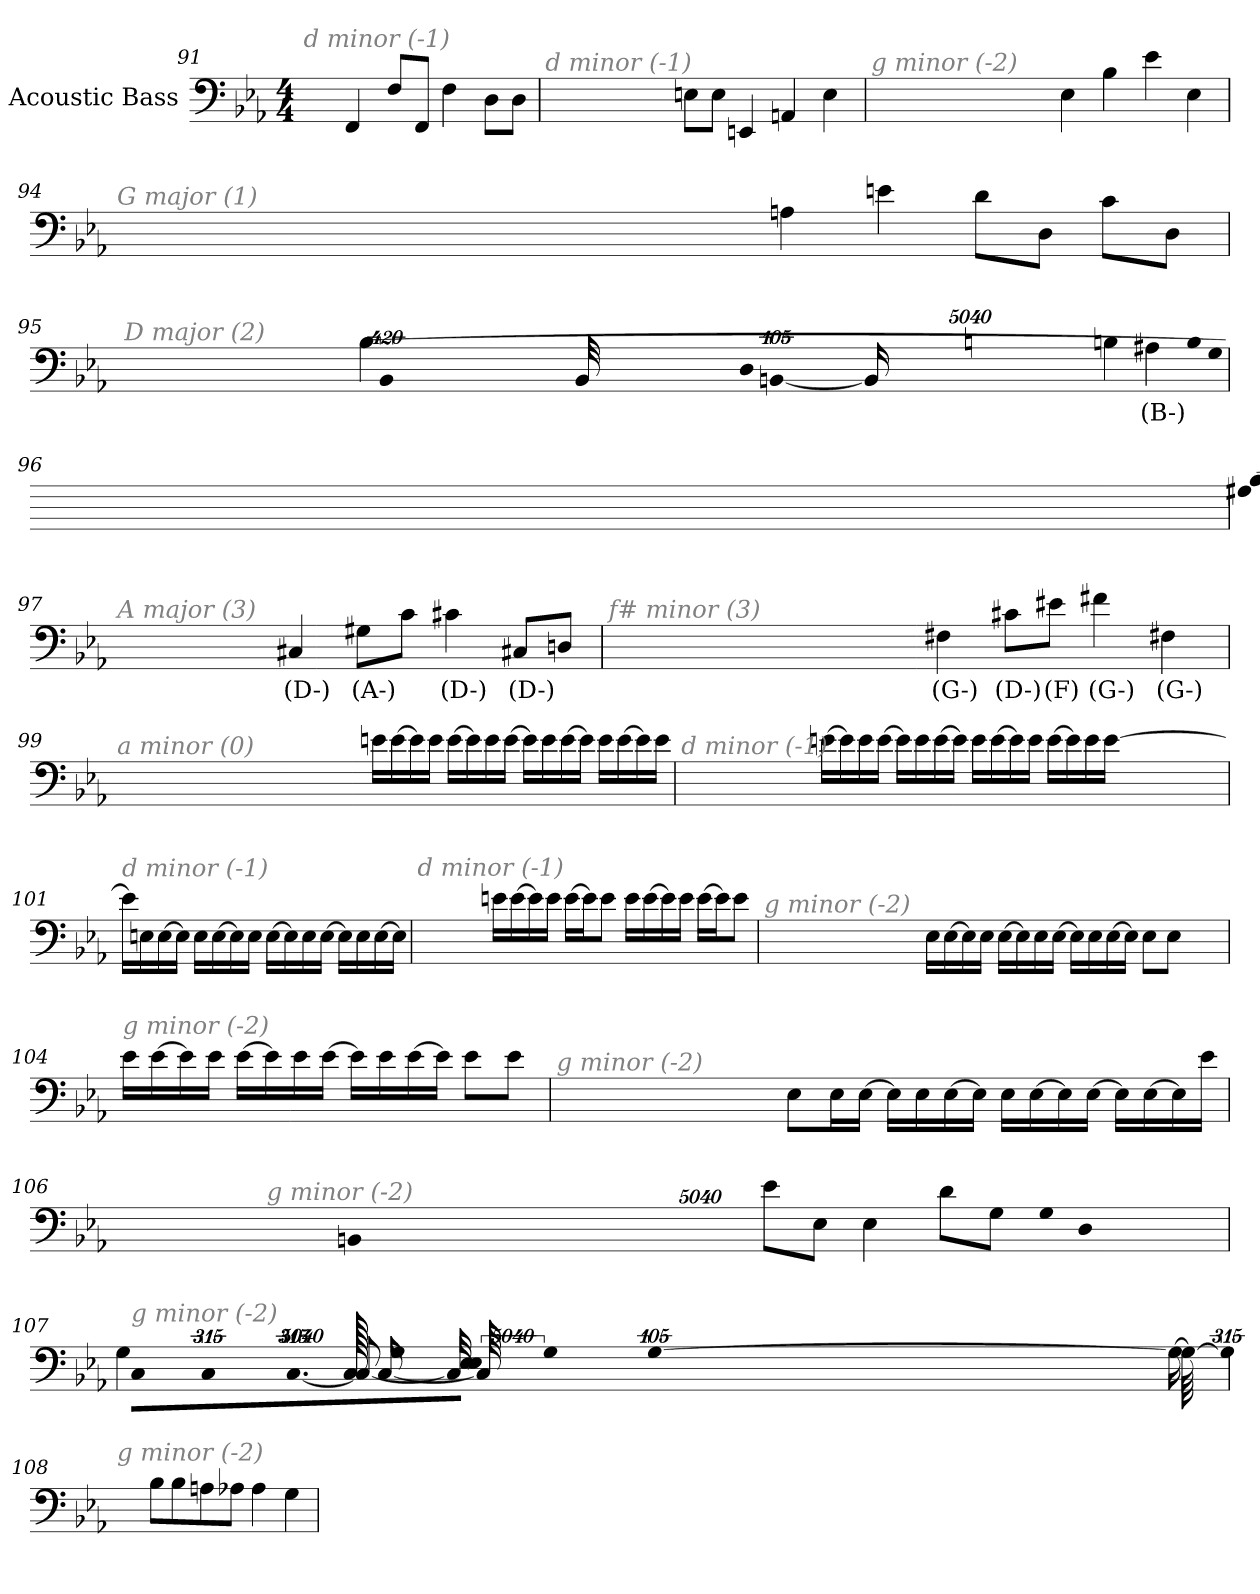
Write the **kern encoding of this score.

**kern	**text
*part1	*part1
*staff1	*staff1
*I"Acoustic Bass	*
*clefF4	*
*ITrd7c12	*
*k[b-e-a-]	*
*E-:	*
*M4/4	*
=91	=91
!LO:TX:i:color=#808080:t=d minor (-1)	!
4FFF	.
8FFL	.
8FFFJ	.
4FF	.
8DDL	.
8DDJ	.
=92	=92
!LO:TX:i:color=#808080:t=d minor (-1)	!
8EEnL	.
8EEJ	.
4EEEn	.
4AAAn	.
4EE	.
=93	=93
!LO:TX:i:color=#808080:t=g minor (-2)	!
4EE-	.
4BB-	.
4E-	.
4EE-	.
=94	=94
!LO:TX:i:color=#808080:t=G major (1)	!
4AAn	.
4En	.
8DL	.
8DDJ	.
8CL	.
8DDJ	.
=95	=95
!LO:TX:i:color=#808080:t=D major (2)	!
4BBn	.
4AA#Xi	(B-)
!LO:N:vis=8	!
40320%3347BBnL	.
!LO:N:vis=8	!
40320%3347GG	.
!LO:N:vis=8	!
40320%3347DDJ	.
!LO:N:vis=1024	!
[13440%13BBBnL	.
16BBBL_	.
32BBBL_	.
!LO:N:vis=1024%31	!
13440%407BBBL]	.
[8BBJ	.
=96	=96
!LO:TX:i:color=#808080:t=D major (2)	!
!LO:N:vis=8	!
40320%3347BBnL]	.
!LO:N:vis=8	!
40320%3347GG#X	.
!LO:N:vis=8	!
40320%3347EEnJ	.
!LO:N:vis=1024	!
[13440%13BBBnL	.
16BBBL_	.
64BBBL_	.
!LO:N:vis=256	!
20160%79BBBL]	.
!LO:N:vis=8	!
40320%3347EE	.
!LO:N:vis=8	!
40320%3347BBnJ	.
!LO:N:vis=8	!
40320%3347GGnL	.
[13440%13EE	.
10080%827EE]	.
!LO:N:vis=8	!
40320%3347GGJ	.
!LO:N:vis=1024	!
[13440%13FF#XL	.
16FF#L_	.
64FF#L_	.
!LO:N:vis=256	!
20160%79FF#L]	.
!LO:N:vis=8	!
40320%3347AAn	.
!LO:N:vis=8	!
40320%3347DDJ	.
=97	=97
!LO:TX:i:color=#808080:t=A major (3)	!
4CC#Xi	(D-)
8GG#XiL	(A-)
8CJ	.
4C#Xi	(D-)
8CC#XiL	(D-)
8DDnJ	.
=98	=98
!LO:TX:i:color=#808080:t=f# minor (3)	!
4FF#Xi	(G-)
8C#XiL	(D-)
8E#XiJ	(F)
4F#Xi	(G-)
4FF#Xi	(G-)
=99	=99
!LO:TX:i:color=#808080:t=a minor (0)	!
16EnL	.
[16E	.
16E]	.
16EJ	.
[16EL	.
16E]	.
16E	.
[16EJ	.
16EL]	.
16E	.
[16E	.
16EJ]	.
16EL	.
[16E	.
16E]	.
16EJ	.
=100	=100
!LO:TX:i:color=#808080:t=d minor (-1)	!
[16EnL	.
16E]	.
16E	.
[16EJ	.
16EL]	.
16E	.
[16E	.
16EJ]	.
16EL	.
[16E	.
16E]	.
16EJ	.
[16EL	.
16E]	.
16E	.
[16EJ	.
=101	=101
!LO:TX:i:color=#808080:t=d minor (-1)	!
16EnL]	.
16EEn	.
[16EE	.
16EEJ]	.
16EEL	.
[16EE	.
16EE]	.
16EEJ	.
[16EEL	.
16EE]	.
16EE	.
[16EEJ	.
16EEL]	.
16EE	.
[16EE	.
16EEJ]	.
=102	=102
!LO:TX:i:color=#808080:t=d minor (-1)	!
16EnL	.
[16E	.
16E]	.
16EJ	.
[16EL	.
16E]	.
8EJ	.
16EL	.
[16E	.
16E]	.
16EJ	.
[16EL	.
16E]	.
8EJ	.
=103	=103
!LO:TX:i:color=#808080:t=g minor (-2)	!
16EE-L	.
[16EE-	.
16EE-]	.
16EE-J	.
[16EE-L	.
16EE-]	.
16EE-	.
[16EE-J	.
16EE-L]	.
16EE-	.
[16EE-	.
16EE-J]	.
8EE-L	.
8EE-J	.
=104	=104
!LO:TX:i:color=#808080:t=g minor (-2)	!
16E-L	.
[16E-	.
16E-]	.
16E-J	.
[16E-L	.
16E-]	.
16E-	.
[16E-J	.
16E-L]	.
16E-	.
[16E-	.
16E-J]	.
8E-L	.
8E-J	.
=105	=105
!LO:TX:i:color=#808080:t=g minor (-2)	!
8EE-L	.
16EE-	.
[16EE-J	.
16EE-L]	.
16EE-	.
[16EE-	.
16EE-J]	.
16EE-L	.
[16EE-	.
16EE-]	.
[16EE-J	.
16EE-L]	.
[16EE-	.
16EE-]	.
16E-J	.
=106	=106
!LO:TX:i:color=#808080:t=g minor (-2)	!
8E-L	.
8EE-J	.
4EE-	.
8DL	.
8GGJ	.
!LO:N:vis=8	!
40320%3347GGL	.
!LO:N:vis=8	!
40320%3347DD	.
!LO:N:vis=8	!
40320%3347BBBnJ	.
=107	=107
!LO:TX:i:color=#808080:t=g minor (-2)	!
!LO:N:vis=8	!
40320%3347CCL	.
!LO:N:vis=8	!
40320%3347GG	.
!LO:N:vis=8	!
40320%3347EE-J	.
!LO:N:vis=1024	!
[13440%13GGL	.
16GGL_	.
64GGL_	.
!LO:N:vis=256	!
20160%79GGL]	.
!LO:N:vis=8	!
40320%3347GG	.
!LO:N:vis=8	!
40320%3347EE-J	.
[16CC	.
64CC_	.
!LO:N:vis=256.	!
10080%59CC_	.
8CC_	.
32CC_	.
128CC_	.
!LO:N:vis=512	!
40320%79CC]	.
4GG	.
=108	=108
!LO:TX:i:color=#808080:t=g minor (-2)	!
8BB-L	.
8BB-	.
8AAn	.
8AA-XJ	.
4AA-	.
4GG	.
=	=
*-	*-
